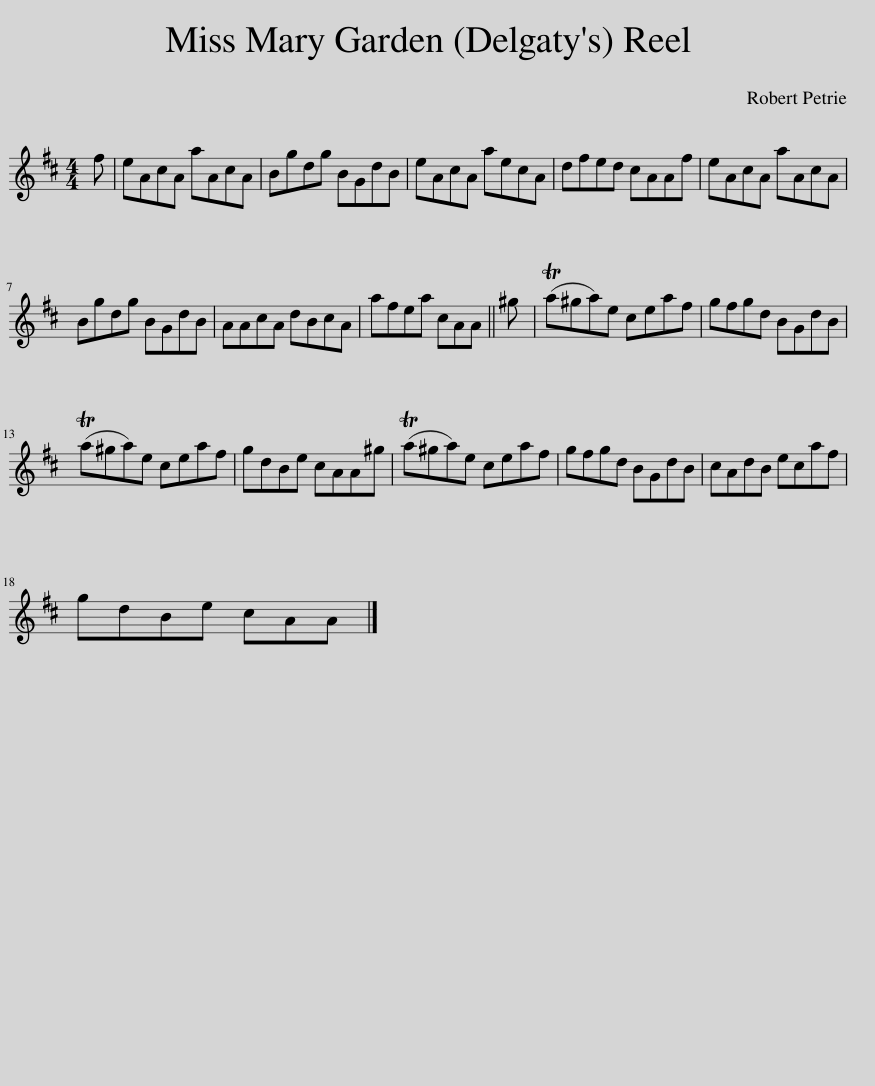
X:1
L:1/8
M:4/4
I:linebreak $
K:D
V:1 treble
V:1
 f | eAcA aAcA | Bgdg BGdB | eAcA aecA | dfed cAAf | %5
 eAcA aAcA |$ Bgdg BGdB | AAcA dBcA | afea cAA || ^g | %10
 (Ta^ga)e ceaf | gfgd BGdB |$ (Ta^ga)e ceaf | gdBe cAA^g | (Ta^ga)e ceaf | %15
 gfgd BGdB | cAdB ecaf |$ gdBe cAA |] %18
